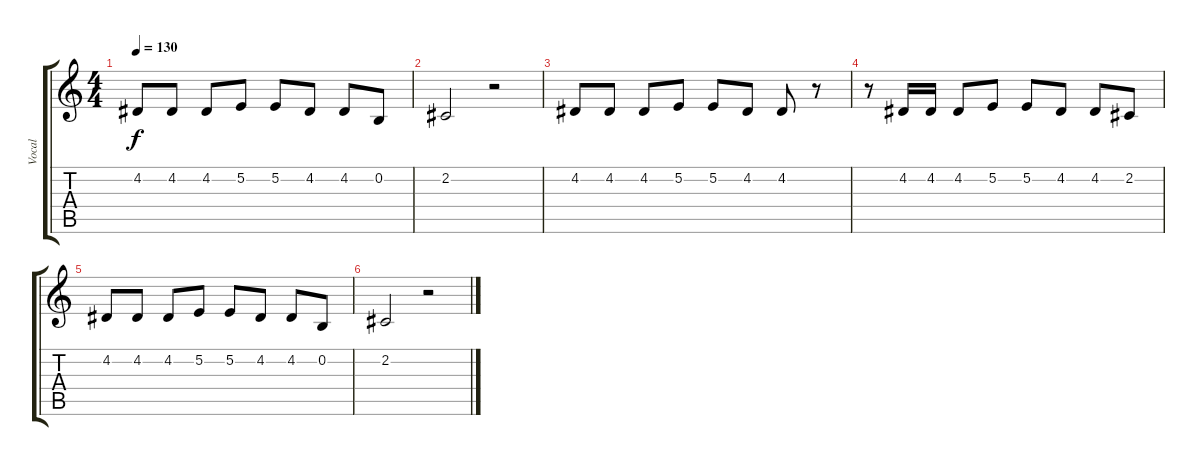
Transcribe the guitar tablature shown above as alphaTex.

\track ("Vocal" "Vocal") {instrument clarinet}
\staff {score tabs}
\tuning (E4 B3 G3 D3 A2 E2) {hide}
\ts (4 4)
\tempo 130
\clef g2
\ks c
4.2.8{dy f} 4.2.8 4.2.8 5.2.8 5.2.8 4.2.8 4.2.8 0.2.8 |
2.2.2 r.2 |
4.2.8 4.2.8 4.2.8 5.2.8 5.2.8 4.2.8 4.2.8 r.8 |
r.8 4.2.16 4.2.16 4.2.8 5.2.8 5.2.8 4.2.8 4.2.8 2.2.8 |
4.2.8 4.2.8 4.2.8 5.2.8 5.2.8 4.2.8 4.2.8 0.2.8 |
2.2.2 r.2
